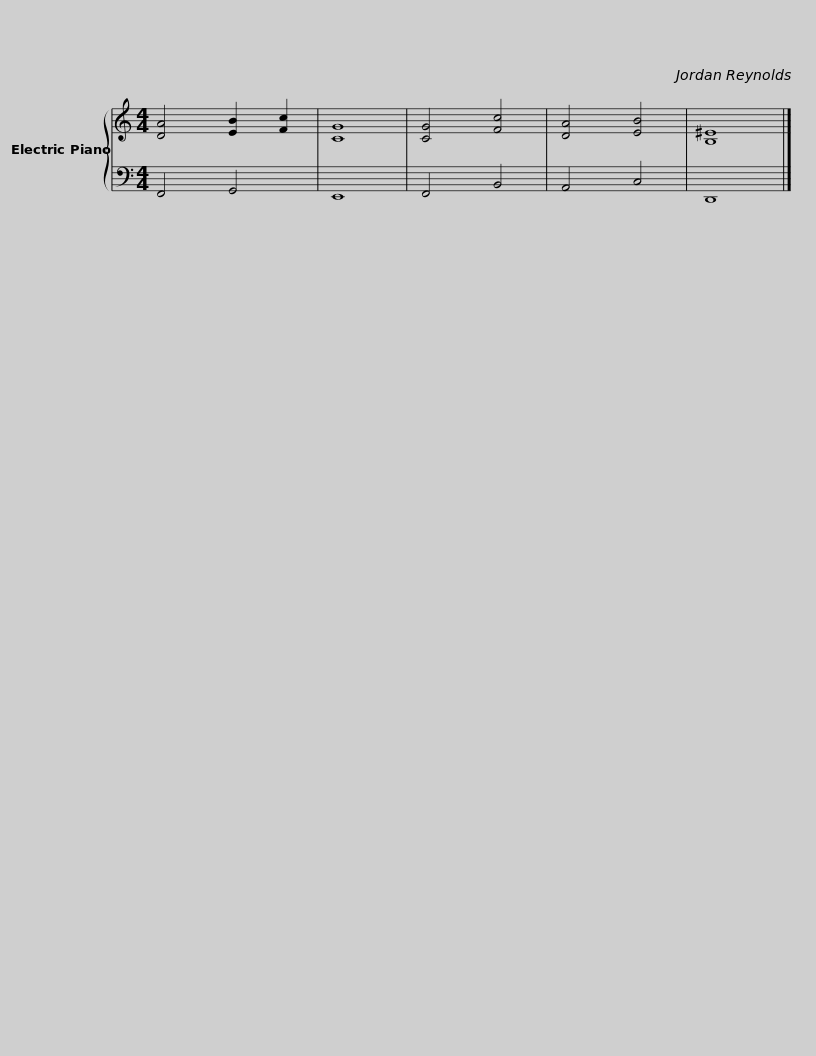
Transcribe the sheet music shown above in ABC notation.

X:1
%%score { 1 | 2 }
L:1/8
M:4/4
I:linebreak $
K:C
V:1 treble
V:2 bass
V:1
 [DA]4 [EB]2 [Fc]2 | [CG]8 | [CG]4 [Fc]4 | [DA]4 [EB]4 | [B,^E]8 |] %5
V:2
 F,,4 G,,4 | E,,8 | F,,4 B,,4 | A,,4 C,4 | D,,8 |] %5
